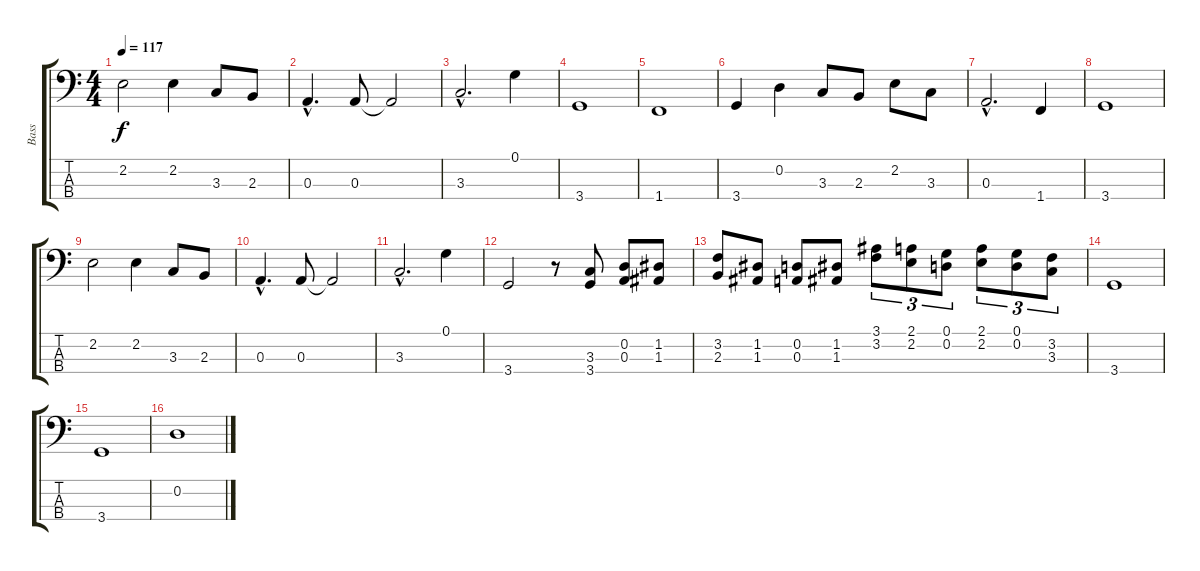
\track ("Bass" "Bass") {instrument electricbasspick}
\staff {score tabs}
\tuning (G2 D2 A1 E1) {hide}
\ts (4 4)
\tempo 117
\clef f4
\ks c
2.2.2{dy f} 2.2.4 3.3.8 2.3.8 |
0.3{hac}.4{d} 0.3.8 0.3{t}.2 |
3.3{hac}.2{d} 0.1.4 |
3.4.1 |
1.4.1 |
3.4.4 0.2.4 3.3.8 2.3.8 2.2.8 3.3.8 |
0.3{hac}.2{d} 1.4.4 |
3.4.1 |
2.2.2 2.2.4 3.3.8 2.3.8 |
0.3{hac}.4{d} 0.3.8 0.3{t}.2 |
3.3{hac}.2{d} 0.1.4 |
3.4.2 r.8 (3.3 3.4).8 (0.2 0.3).8 (1.2 1.3).8 |
(3.2 2.3).8 (1.2 1.3).8 (0.2 0.3).8 (1.2 1.3).8 (3.1 3.2).8{tu (3 2)} (2.1 2.2).8{tu (3 2)} (0.1 0.2).8{tu (3 2)} (2.1 2.2).8{tu (3 2)} (0.1 0.2).8{tu (3 2)} (3.2 3.3).8{tu (3 2)} |
3.4.1 |
3.4.1 |
0.2.1
